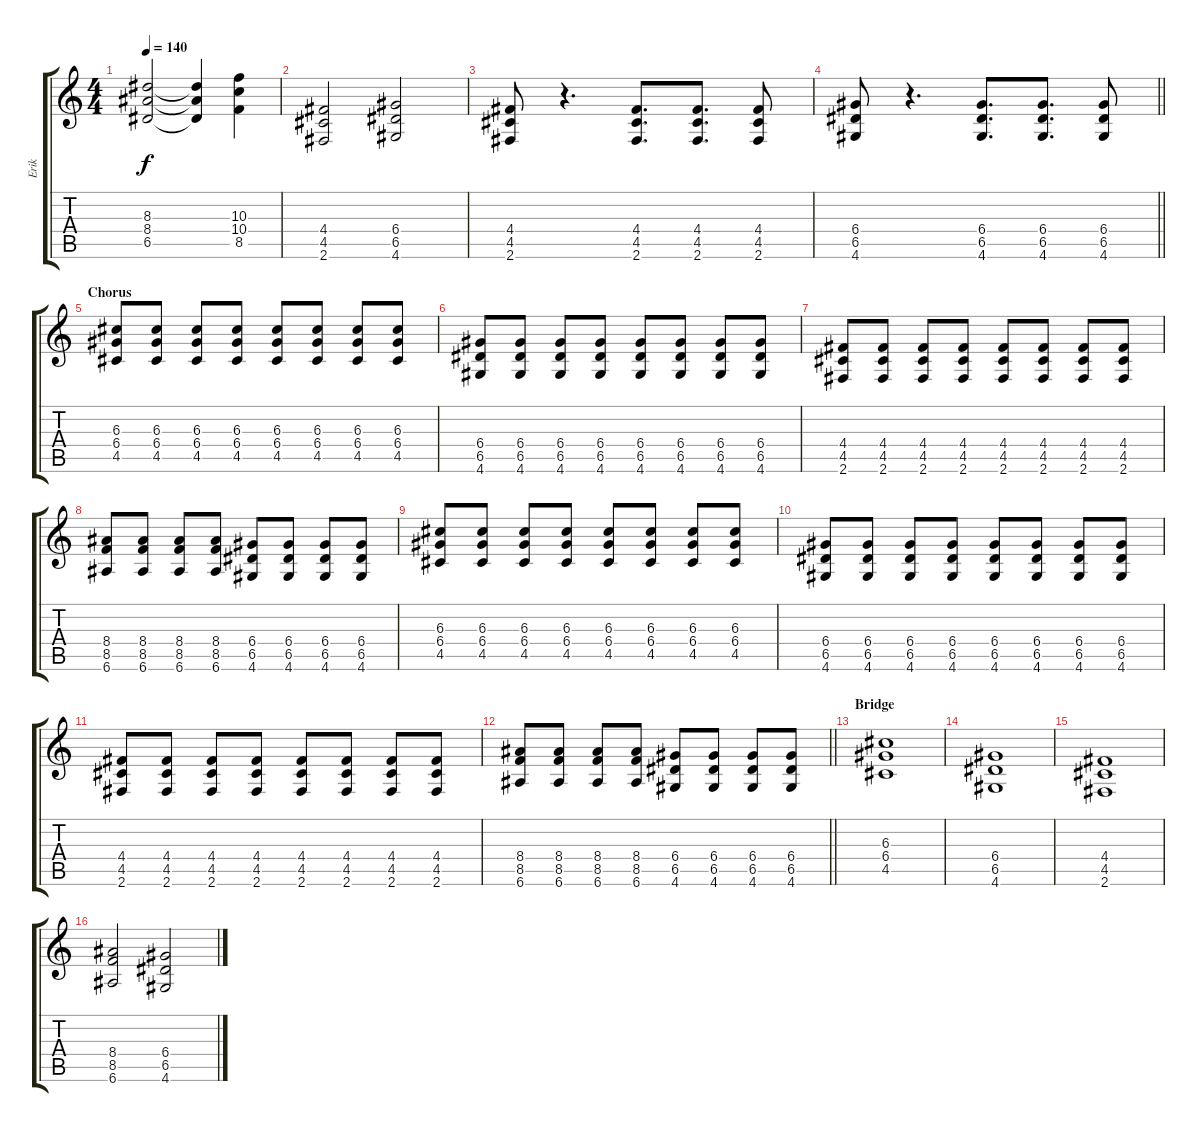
\track ("Erik" "Erik") {instrument distortionguitar}
\staff {score tabs}
\tuning (E4 B3 G3 D3 A2 E2) {hide}
\ts (4 4)
\tempo 140
\clef g2
\ks c
(8.3 8.4 6.5).2{dy f} (8.3{t} 8.4{t} 6.5{t}).4 (10.3 10.4 8.5).4 |
(4.4 4.5 2.6).2 (6.4 6.5 4.6).2 |
(4.4 4.5 2.6).8{instrument distortionguitar} r.4{d} (4.4 4.5 2.6).8{d} (4.4 4.5 2.6).8{d} (4.4 4.5 2.6).8 |
\barLineRight lightlight
(6.4 6.5 4.6).8 r.4{d} (6.4 6.5 4.6).8{d} (6.4 6.5 4.6).8{d} (6.4 6.5 4.6).8 |
\section ("" "Chorus")
(6.3 6.4 4.5).8 (6.3 6.4 4.5).8 (6.3 6.4 4.5).8 (6.3 6.4 4.5).8 (6.3 6.4 4.5).8 (6.3 6.4 4.5).8 (6.3 6.4 4.5).8 (6.3 6.4 4.5).8 |
(6.4 6.5 4.6).8 (6.4 6.5 4.6).8 (6.4 6.5 4.6).8 (6.4 6.5 4.6).8 (6.4 6.5 4.6).8 (6.4 6.5 4.6).8 (6.4 6.5 4.6).8 (6.4 6.5 4.6).8 |
(4.4 4.5 2.6).8 (4.4 4.5 2.6).8 (4.4 4.5 2.6).8 (4.4 4.5 2.6).8 (4.4 4.5 2.6).8 (4.4 4.5 2.6).8 (4.4 4.5 2.6).8 (4.4 4.5 2.6).8 |
(8.4 8.5 6.6).8 (8.4 8.5 6.6).8 (8.4 8.5 6.6).8 (8.4 8.5 6.6).8 (6.4 6.5 4.6).8 (6.4 6.5 4.6).8 (6.4 6.5 4.6).8 (6.4 6.5 4.6).8 |
(6.3 6.4 4.5).8 (6.3 6.4 4.5).8 (6.3 6.4 4.5).8 (6.3 6.4 4.5).8 (6.3 6.4 4.5).8 (6.3 6.4 4.5).8 (6.3 6.4 4.5).8 (6.3 6.4 4.5).8 |
(6.4 6.5 4.6).8 (6.4 6.5 4.6).8 (6.4 6.5 4.6).8 (6.4 6.5 4.6).8 (6.4 6.5 4.6).8 (6.4 6.5 4.6).8 (6.4 6.5 4.6).8 (6.4 6.5 4.6).8 |
(4.4 4.5 2.6).8 (4.4 4.5 2.6).8 (4.4 4.5 2.6).8 (4.4 4.5 2.6).8 (4.4 4.5 2.6).8 (4.4 4.5 2.6).8 (4.4 4.5 2.6).8 (4.4 4.5 2.6).8 |
\barLineRight lightlight
(8.4 8.5 6.6).8 (8.4 8.5 6.6).8 (8.4 8.5 6.6).8 (8.4 8.5 6.6).8 (6.4 6.5 4.6).8 (6.4 6.5 4.6).8 (6.4 6.5 4.6).8 (6.4 6.5 4.6).8 |
\section ("" "Bridge")
(6.3 6.4 4.5).1 |
(6.4 6.5 4.6).1 |
(4.4 4.5 2.6).1 |
(8.4 8.5 6.6).2 (6.4 6.5 4.6).2
